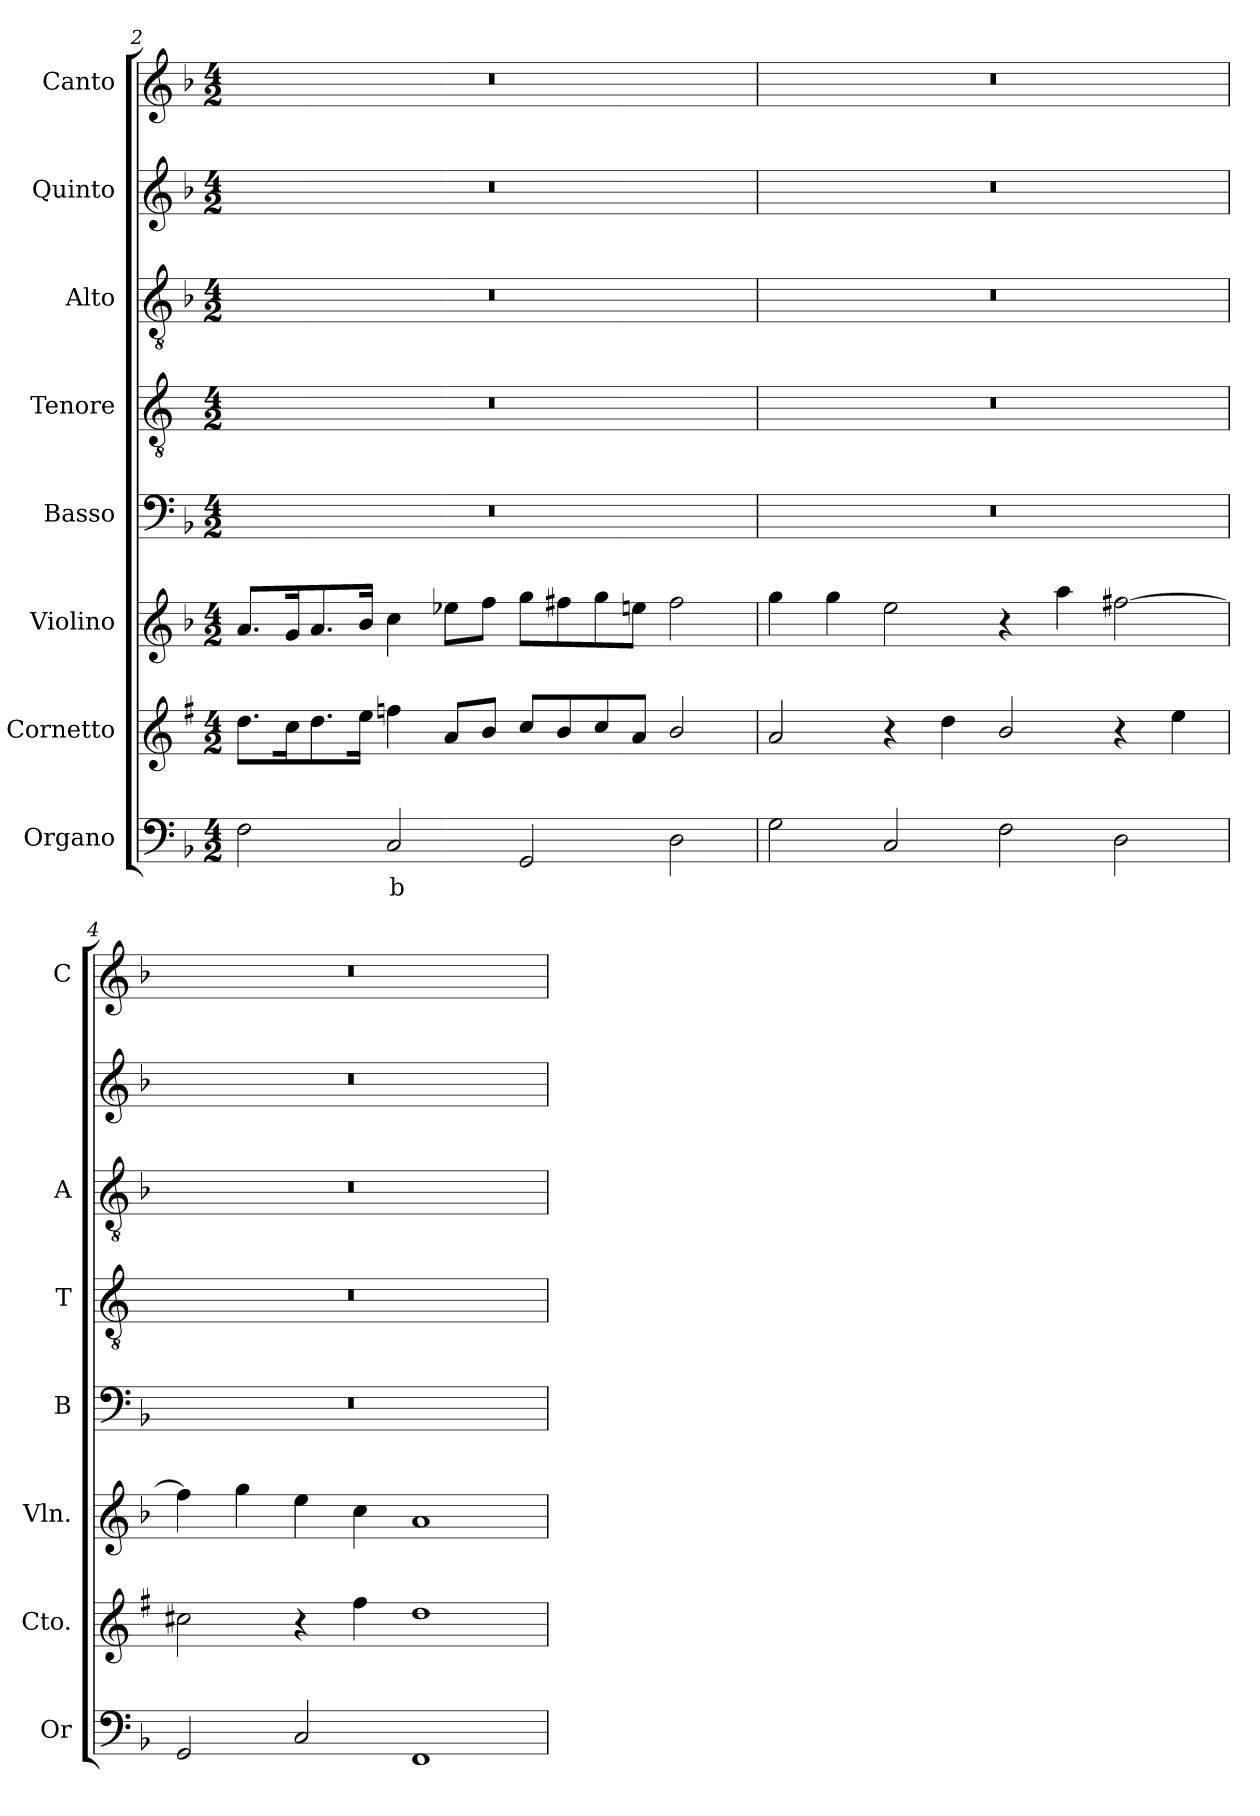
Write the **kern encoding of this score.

**kern	**text	**kern	**kern	**kern	**kern	**kern	**kern	**kern
*part8	*part8	*part7	*part6	*part5	*part4	*part3	*part2	*part1
*staff8	*staff8	*staff7	*staff6	*staff5	*staff4	*staff3	*staff2	*staff1
*I"Organo	*	*I"Cornetto	*I"Violino	*I"Basso	*I"Tenore	*I"Alto	*I"Quinto	*I"Canto
*I'Or	*	*I'Cto.	*I'Vln.	*I'B	*I'T	*I'A	*	*I'C
*clefF4	*	*clefG2	*clefG2	*clefF4	*clefGv2	*clefGv2	*clefG2	*clefG2
*	*	*ITrd1c2	*	*	*ITrd4c7	*	*	*
*k[b-]	*	*k[b-]	*k[b-]	*k[b-]	*k[b-]	*k[b-]	*k[b-]	*k[b-]
*F:	*	*F:	*F:	*F:	*F:	*F:	*F:	*F:
*M4/2	*	*M4/2	*M4/2	*M4/2	*M4/2	*M4/2	*M4/2	*M4/2
=2	=2	=2	=2	=2	=2	=2	=2	=2
2F\	.	8.cc\L	8.a/L	0r	0r	0r	0r	0r
.	.	16b-\k	16g/k	.	.	.	.	.
.	.	8.cc\	8.a/	.	.	.	.	.
.	.	16dd\Jk	16b-/Jk	.	.	.	.	.
!	!LO:LY:b	!	!	!	!	!	!	!
2C/	b	4ee-X\	4cc\	.	.	.	.	.
.	.	8g/L	8ee-X\L	.	.	.	.	.
.	.	8a/J	8ff\J	.	.	.	.	.
2GG/	.	8b-/L	8gg\L	.	.	.	.	.
.	.	8a/	8ff#X\	.	.	.	.	.
.	.	8b-/	8gg\	.	.	.	.	.
.	.	8g/J	8een\J	.	.	.	.	.
2D\	.	2a/	2ff#\	.	.	.	.	.
!!LO:LB:g=z
=3	=3	=3	=3	=3	=3	=3	=3	=3
2G\	.	2g/	4gg\	0r	0r	0r	0r	0r
.	.	.	4gg\	.	.	.	.	.
2C/	.	4r	2ee\	.	.	.	.	.
.	.	4cc\	.	.	.	.	.	.
2F\	.	2a/	4r	.	.	.	.	.
.	.	.	4aa\	.	.	.	.	.
2D\	.	4r	[2ff#X\	.	.	.	.	.
.	.	4dd\	.	.	.	.	.	.
=4	=4	=4	=4	=4	=4	=4	=4	=4
2GG/	.	2bn\	4ff#\]	0r	0r	0r	0r	0r
.	.	.	4gg\	.	.	.	.	.
2C/	.	4r	4ee\	.	.	.	.	.
.	.	4ee\	4cc\	.	.	.	.	.
1FF	.	1cc	1a	.	.	.	.	.
=	=	=	=	=	=	=	=	=
*-	*-	*-	*-	*-	*-	*-	*-	*-
